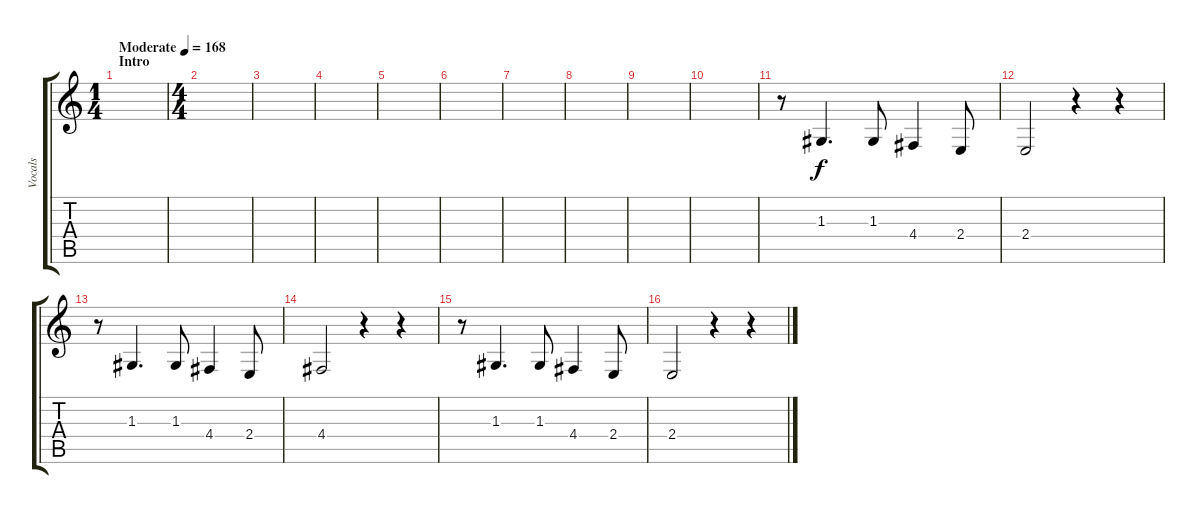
\track ("Vocals" "Vocals") {instrument altosax}
\staff {score tabs}
\tuning (E4 B3 G3 D3 A2 E2) {hide}
\ts (1 4)
\section ("" "Intro")
\tempo (168 "Moderate")
\clef g2
\ks c
|
\ts (4 4)
|
|
|
|
|
|
|
|
|
r.8 1.3.4{d} 1.3.8 4.4.4 2.4.8 |
2.4.2 r.4 r.4 |
r.8 1.3.4{d} 1.3.8 4.4.4 2.4.8 |
4.4.2 r.4 r.4 |
r.8 1.3.4{d} 1.3.8 4.4.4 2.4.8 |
2.4.2 r.4 r.4
